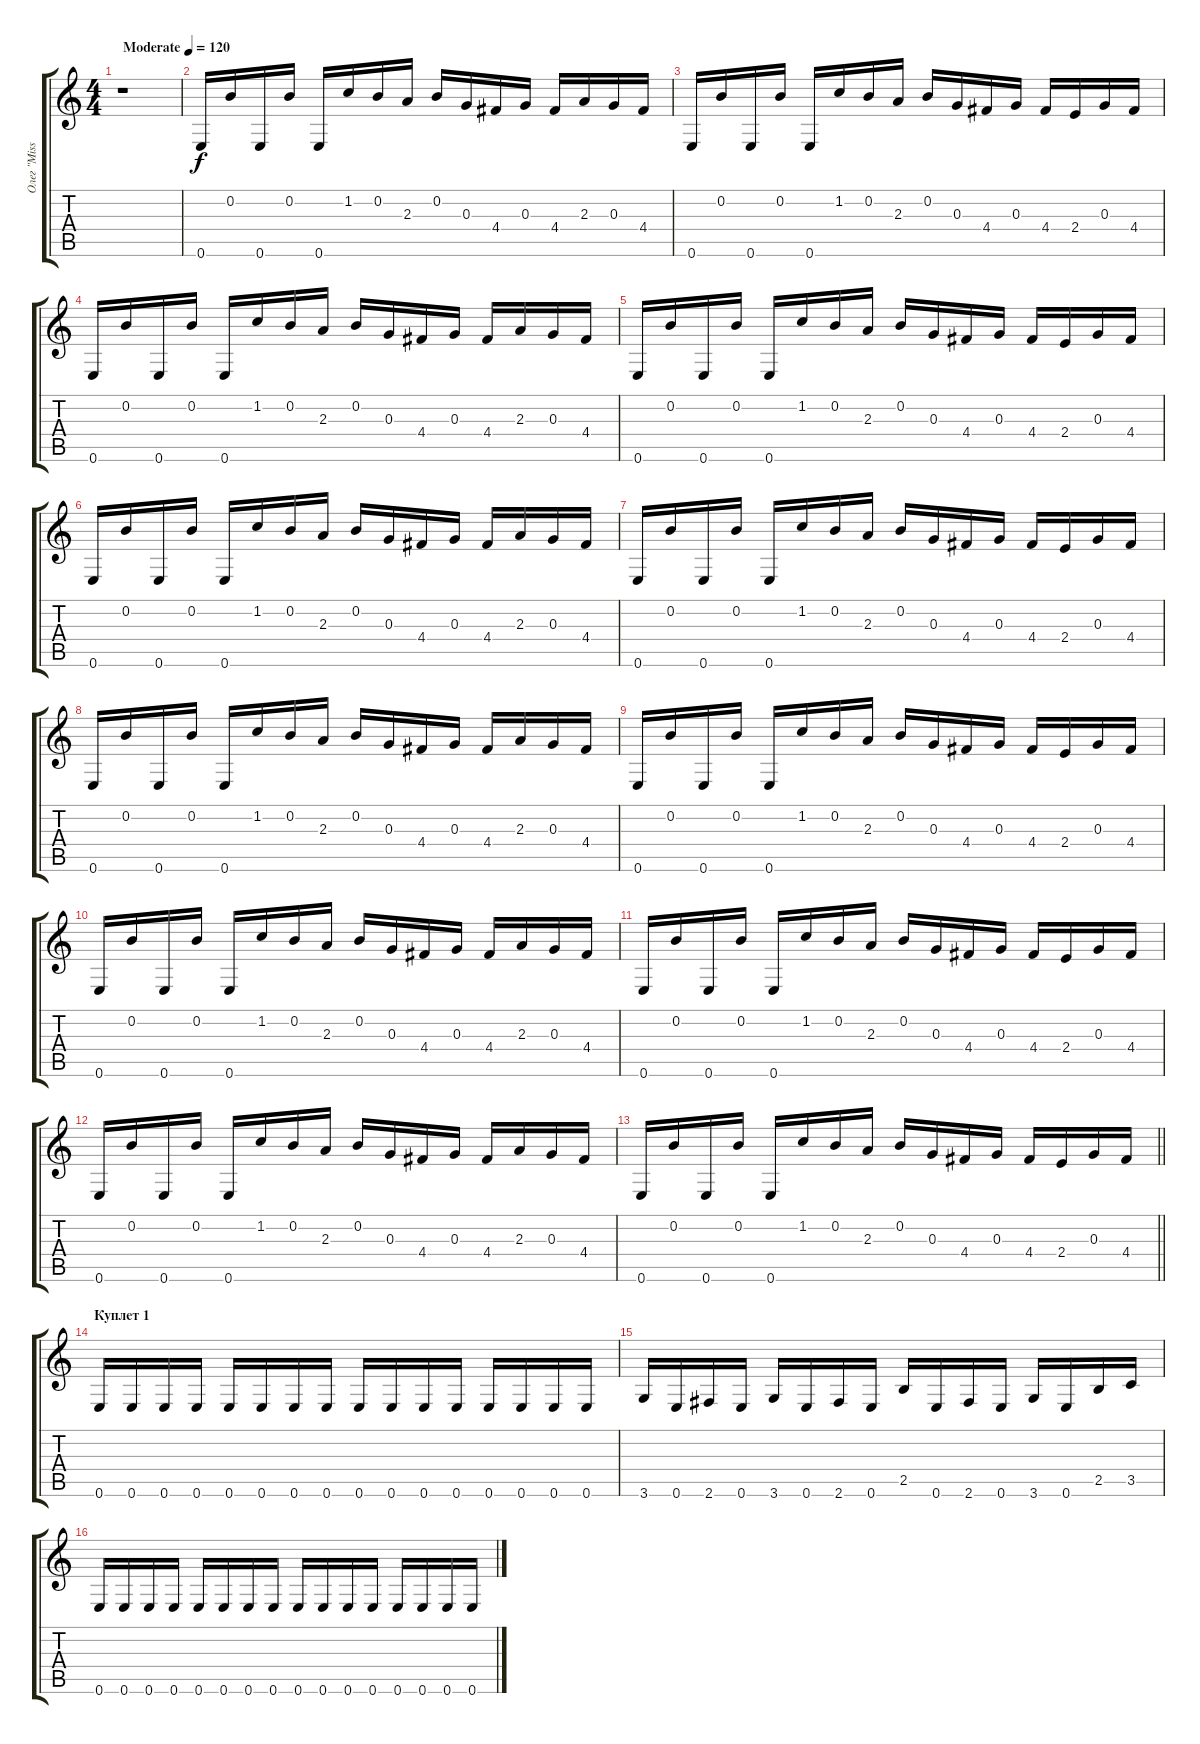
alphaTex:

\track ("Олег \"Mission\" Мишин" "Олег \"Miss") {instrument distortionguitar}
\staff {score tabs}
\tuning (E4 B3 G3 D3 A2 E2) {hide}
\ts (4 4)
\tempo (120 "Moderate")
\clef g2
\ks c
r.1{dy f instrument distortionguitar} |
0.6.16 0.2.16 0.6.16 0.2.16 0.6.16 1.2.16 0.2.16 2.3.16 0.2.16 0.3.16 4.4.16 0.3.16 4.4.16 2.3.16 0.3.16 4.4.16 |
0.6.16 0.2.16 0.6.16 0.2.16 0.6.16 1.2.16 0.2.16 2.3.16 0.2.16 0.3.16 4.4.16 0.3.16 4.4.16 2.4.16 0.3.16 4.4.16 |
0.6.16 0.2.16 0.6.16 0.2.16 0.6.16 1.2.16 0.2.16 2.3.16 0.2.16 0.3.16 4.4.16 0.3.16 4.4.16 2.3.16 0.3.16 4.4.16 |
0.6.16 0.2.16 0.6.16 0.2.16 0.6.16 1.2.16 0.2.16 2.3.16 0.2.16 0.3.16 4.4.16 0.3.16 4.4.16 2.4.16 0.3.16 4.4.16 |
0.6.16 0.2.16 0.6.16 0.2.16 0.6.16 1.2.16 0.2.16 2.3.16 0.2.16 0.3.16 4.4.16 0.3.16 4.4.16 2.3.16 0.3.16 4.4.16 |
0.6.16 0.2.16 0.6.16 0.2.16 0.6.16 1.2.16 0.2.16 2.3.16 0.2.16 0.3.16 4.4.16 0.3.16 4.4.16 2.4.16 0.3.16 4.4.16 |
0.6.16 0.2.16 0.6.16 0.2.16 0.6.16 1.2.16 0.2.16 2.3.16 0.2.16 0.3.16 4.4.16 0.3.16 4.4.16 2.3.16 0.3.16 4.4.16 |
0.6.16 0.2.16 0.6.16 0.2.16 0.6.16 1.2.16 0.2.16 2.3.16 0.2.16 0.3.16 4.4.16 0.3.16 4.4.16 2.4.16 0.3.16 4.4.16 |
0.6.16 0.2.16 0.6.16 0.2.16 0.6.16 1.2.16 0.2.16 2.3.16 0.2.16 0.3.16 4.4.16 0.3.16 4.4.16 2.3.16 0.3.16 4.4.16 |
0.6.16 0.2.16 0.6.16 0.2.16 0.6.16 1.2.16 0.2.16 2.3.16 0.2.16 0.3.16 4.4.16 0.3.16 4.4.16 2.4.16 0.3.16 4.4.16 |
0.6.16 0.2.16 0.6.16 0.2.16 0.6.16 1.2.16 0.2.16 2.3.16 0.2.16 0.3.16 4.4.16 0.3.16 4.4.16 2.3.16 0.3.16 4.4.16 |
\barLineRight lightlight
0.6.16 0.2.16 0.6.16 0.2.16 0.6.16 1.2.16 0.2.16 2.3.16 0.2.16 0.3.16 4.4.16 0.3.16 4.4.16 2.4.16 0.3.16 4.4.16 |
\section ("" "Куплет 1")
0.6.16 0.6.16 0.6.16 0.6.16 0.6.16 0.6.16 0.6.16 0.6.16 0.6.16 0.6.16 0.6.16 0.6.16 0.6.16 0.6.16 0.6.16 0.6.16 |
3.6.16 0.6.16 2.6.16 0.6.16 3.6.16 0.6.16 2.6.16 0.6.16 2.5.16 0.6.16 2.6.16 0.6.16 3.6.16 0.6.16 2.5.16 3.5.16 |
0.6.16 0.6.16 0.6.16 0.6.16 0.6.16 0.6.16 0.6.16 0.6.16 0.6.16 0.6.16 0.6.16 0.6.16 0.6.16 0.6.16 0.6.16 0.6.16
